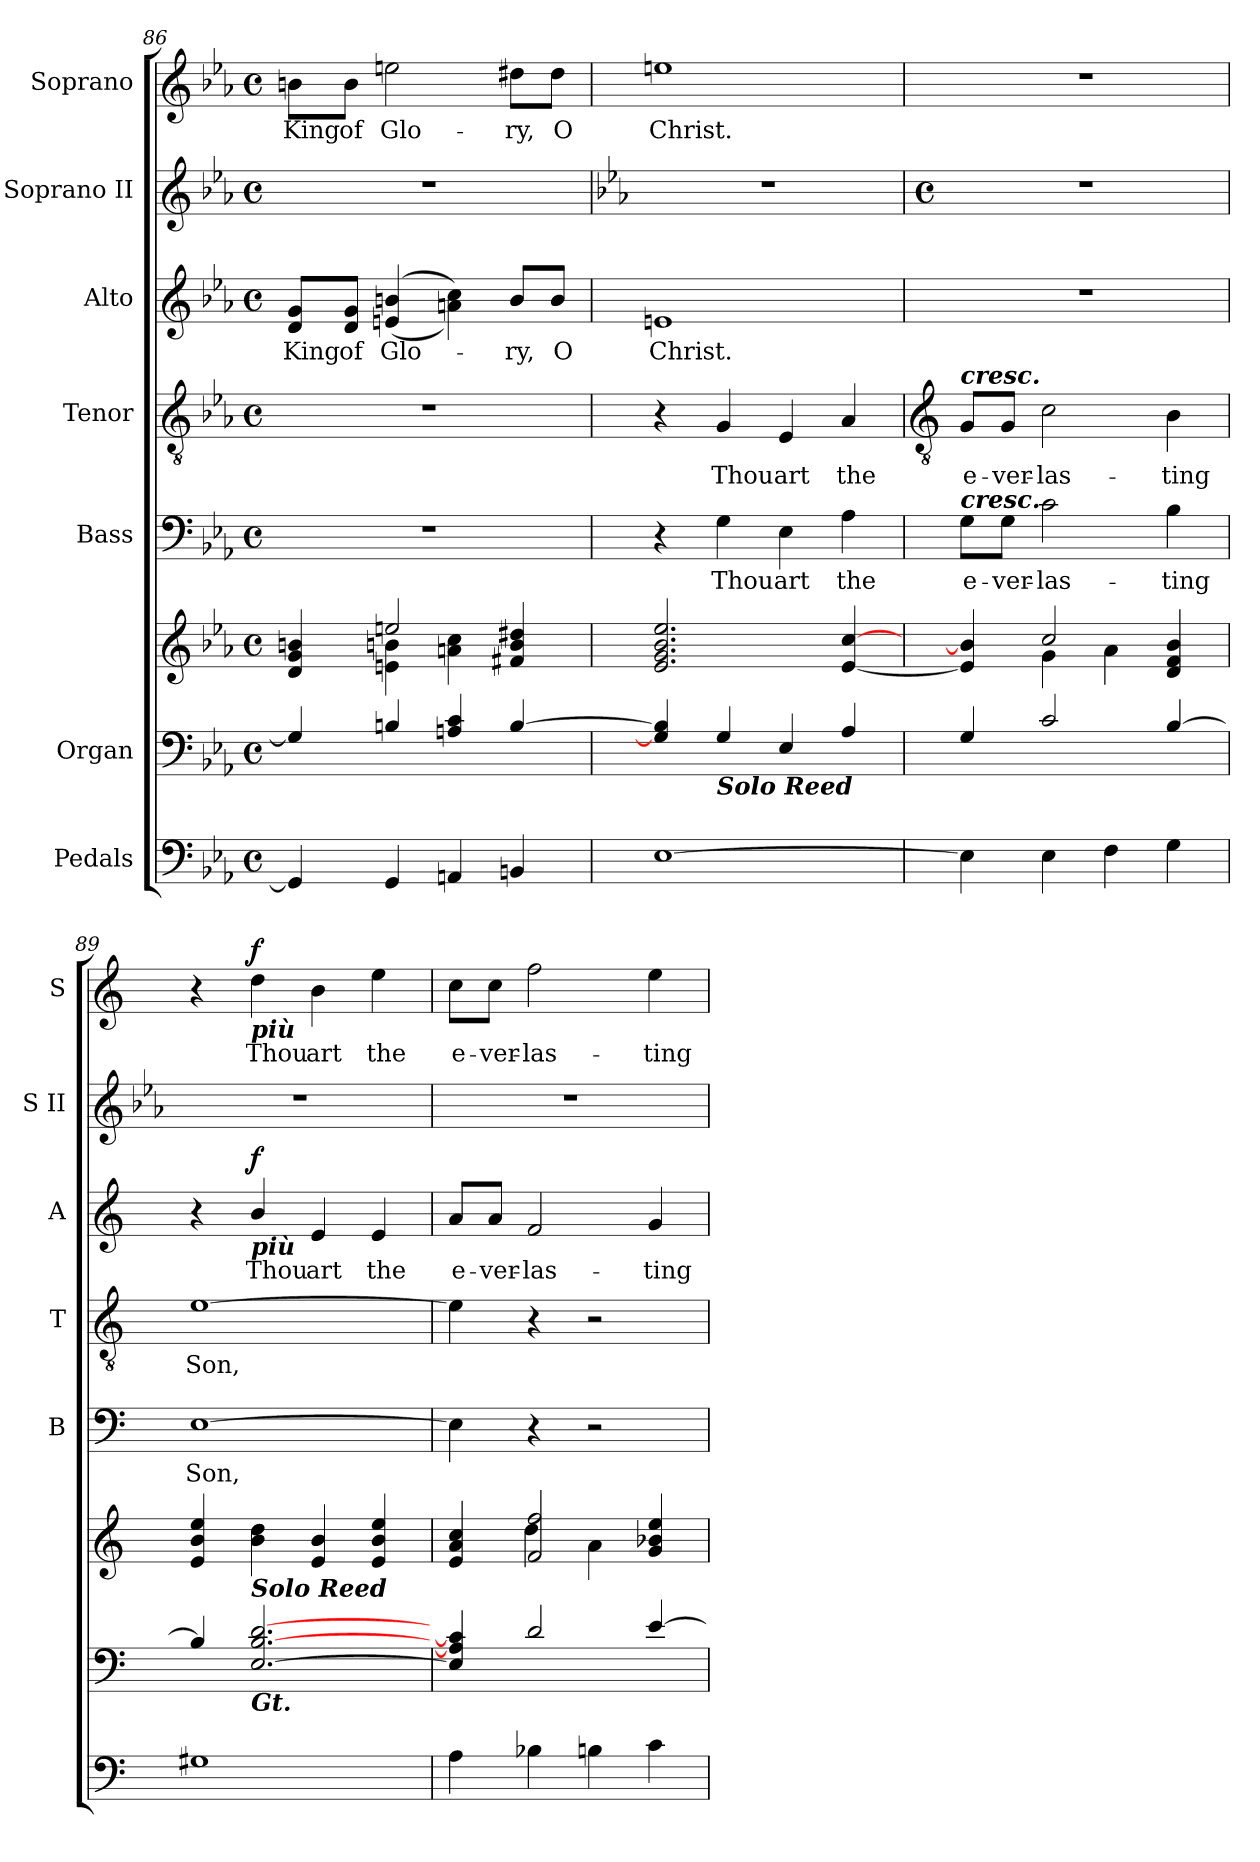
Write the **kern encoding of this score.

**kern	**kern	**kern	**kern	**text	**kern	**text	**kern	**text	**dynam	**kern	**kern	**text	**dynam
*part7	*part6	*part6	*part5	*part5	*part4	*part4	*part3	*part3	*part3	*part2	*part1	*part1	*part1
*staff8	*staff7	*staff6	*staff5	*staff5	*staff4	*staff4	*staff3	*staff3	*staff3	*staff2	*staff1	*staff1	*staff1
*I"Pedals	*I"Organ	*	*I"Bass	*	*I"Tenor	*	*I"Alto	*	*	*I"Soprano II	*I"Soprano	*	*
*	*	*	*I'B	*	*I'T	*	*I'A	*	*	*I'S II	*I'S	*	*
*clefF4	*clefF4	*clefG2	*clefF4	*	*clefGv2	*	*clefG2	*	*	*clefG2	*clefG2	*	*
*k[b-e-a-]	*k[b-e-a-]	*k[b-e-a-]	*k[b-e-a-]	*	*k[b-e-a-]	*	*k[b-e-a-]	*	*	*k[b-e-a-]	*k[b-e-a-]	*	*
*E-:	*E-:	*E-:	*E-:	*	*E-:	*	*E-:	*	*	*E-:	*E-:	*	*
*M4/4	*M4/4	*M4/4	*M4/4	*	*M4/4	*	*M4/4	*	*	*M4/4	*M4/4	*	*
*met(c)	*met(c)	*met(c)	*met(c)	*	*met(c)	*	*met(c)	*	*	*met(c)	*met(c)	*	*
=86	=86	=86	=86	=86	=86	=86	=86	=86	=86	=86	=86	=86	=86
*	*^	*^	*	*	*	*	*	*	*	*	*	*	*
!	!	!	!	!	!	!	!	!	!	!LO:LY:b	!	!	!	!LO:LY:b	!
4GG]	4G]	1ryy	4d/ 4g/ 4bn/	4ryy	1r	.	1r	.	8d/ 8g/L	King	.	1r	8bn\L	King	.
!	!	!	!	!	!	!	!	!	!	!LO:LY:b	!	!	!	!LO:LY:b	!
.	.	.	.	.	.	.	.	.	8d/ 8g/J	of	.	.	8b\J	of	.
!	!	!	!	!	!	!	!	!	!	!LO:LY:b	!	!	!	!LO:LY:b	!
4GG	4Bn	.	2een/	4en\ 4bn\	.	.	.	.	(<(<4en 4bn	Glo-	.	.	2een	Glo-	.
4AAn	4An 4c	.	.	4an\ 4cc\	.	.	.	.	4an 4cc))	.	.	.	.	.	.
!	!	!	!	!	!	!	!	!	!	!LO:LY:b	!	!	!	!LO:LY:b	!
4BBn	[4B	.	4ryy	4f#X/ 4b/ 4dd#X/	.	.	.	.	8b/L	ry,	.	.	8dd#X\L	-ry,	.
!	!	!	!	!	!	!	!	!	!	!LO:LY:b	!	!	!	!LO:LY:b	!
.	.	.	.	.	.	.	.	.	8b/J	O	.	.	8dd#\J	O	.
=87	=87	=87	=87	=87	=87	=87	=87	=87	=87	=87	=87	=87	=87	=87	=87
*k[]	*k[]	*	*k[]	*	*k[]	*	*k[]	*	*k[]	*	*	*	*k[]	*	*
*C:	*C:	*	*C:	*	*C:	*	*C:	*	*C:	*	*	*	*C:	*	*
!	!	!	!	!	!	!	!	!	!	!LO:LY:b	!	!	!	!LO:LY:b	!
[1E	4G] 4B]	1ryy	2.e/ 2.g/ 2.b/ 2.ee/	2ryy	4r	.	4r	.	1en	Christ.	.	1r	1een	Christ.	.
!	!LO:TX:b:Bi:t=Solo Reed	!	!	!	!	!	!	!	!	!	!	!	!	!	!
!	!	!	!	!	!	!LO:LY:b	!	!LO:LY:b	!	!	!	!	!	!	!
.	4G	.	.	.	4G	Thou	4G	Thou	.	.	.	.	.	.	.
!	!	!	!	!	!	!LO:LY:b	!	!LO:LY:b	!	!	!	!	!	!	!
.	4E	.	.	2ryy	4E	art	4E	art	.	.	.	.	.	.	.
!	!	!	!	!	!	!LO:LY:b	!	!LO:LY:b	!	!	!	!	!	!	!
.	4A	.	[4e/ [4cc/	.	4A	the	4A	the	.	.	.	.	.	.	.
!!LO:LB:g=z
=88	=88	=88	=88	=88	=88	=88	=88	=88	=88	=88	=88	=88	=88	=88	=88
*	*	*	*	*	*	*	*clefGv2	*	*	*	*	*	*	*	*
*	*	*	*	*	*	*	*	*	*	*	*	*M4/4	*	*	*
*	*	*	*	*	*	*	*	*	*	*	*	*met(c)	*	*	*
!	!	!	!	!	!	!	!LO:TX:a:Bi:t=cresc.	!	!	!	!	!	!	!	!
!	!	!	!	!	!LO:TX:a:Bi:t=cresc.	!	!	!	!	!	!	!	!	!	!
!	!	!	!	!	!	!LO:LY:b	!	!LO:LY:b	!	!	!	!	!	!	!
4E]	4G	1ryy	4e/] 4b/]	4ryy	8G\L	e-	8G/L	e-	1r	.	.	1r	1r	.	.
!	!	!	!	!	!	!LO:LY:b	!	!LO:LY:b	!	!	!	!	!	!	!
.	.	.	.	.	8G\J	-ver-	8G/J	-ver-	.	.	.	.	.	.	.
!	!	!	!	!	!	!LO:LY:b	!	!LO:LY:b	!	!	!	!	!	!	!
4E	2c	.	2cc/	4g\	2c	-las-	2c	-las-	.	.	.	.	.	.	.
4F	.	.	.	4a\	.	.	.	.	.	.	.	.	.	.	.
!	!	!	!	!	!	!LO:LY:b	!	!LO:LY:b	!	!	!	!	!	!	!
4G	[4B	.	4d/ 4f/ 4b/	4ryy	4B	-ting	4B	-ting	.	.	.	.	.	.	.
=89	=89	=89	=89	=89	=89	=89	=89	=89	=89	=89	=89	=89	=89	=89	=89
!	!	!	!	!	!	!LO:LY:b	!	!LO:LY:b	!	!	!	!	!	!	!
1G#X	4B]	1ryy	4e/ 4b/ 4ee/	2ryy	[1E	Son,	[1e	Son,	4r	.	.	1r	4r	.	.
!	!	!	!	!	!	!	!	!	!	!	!	!	!LO:TX:b:Bi:t=più	!	!
!	!	!	!	!	!	!	!	!	!LO:TX:b:Bi:t=più	!	!	!	!	!	!
!	!	!	!LO:TX:b:Bi:t=Solo Reed	!	!	!	!	!	!	!	!	!	!	!	!
!	!LO:TX:b:Bi:t=Gt.	!	!	!	!	!	!	!	!	!	!	!	!	!	!
!	!	!	!	!	!	!	!	!	!	!LO:LY:b	!LO:DY:b	!	!	!LO:LY:b	!LO:DY:b
.	[2.E [2.B [2.d	.	4b\ 4dd\	.	.	.	.	.	4b/	Thou	f	.	4dd	Thou	f
!	!	!	!	!	!	!	!	!	!	!LO:LY:b	!	!	!	!LO:LY:b	!
.	.	.	4e/ 4b/	2ryy	.	.	.	.	4e	art	.	.	4b	art	.
!	!	!	!	!	!	!	!	!	!	!LO:LY:b	!	!	!	!LO:LY:b	!
.	.	.	4e/ 4b/ 4ee/	.	.	.	.	.	4e	the	.	.	4ee	the	.
=90	=90	=90	=90	=90	=90	=90	=90	=90	=90	=90	=90	=90	=90	=90	=90
!	!	!	!	!	!	!	!	!	!	!LO:LY:b	!	!	!	!LO:LY:b	!
4A	4E] 4A] 4c]	1ryy	4e/ 4a/ 4cc/	4ryy	4E]	.	4e]	.	8a/L	e-	.	1r	8cc\L	e-	.
!	!	!	!	!	!	!	!	!	!	!LO:LY:b	!	!	!	!LO:LY:b	!
.	.	.	.	.	.	.	.	.	8a/J	-ver-	.	.	8cc\J	-ver-	.
!	!	!	!	!	!	!	!	!	!	!LO:LY:b	!	!	!	!LO:LY:b	!
4B-X	2d	.	2f/ 2ff/	4dd\	4r	.	4r	.	2f	-las-	.	.	2ff	-las-	.
4Bn	.	.	.	4a\	2r	.	2r	.	.	.	.	.	.	.	.
!	!	!	!	!	!	!	!	!	!	!LO:LY:b	!	!	!	!LO:LY:b	!
4c	[4e	.	4g/ 4b-X/ 4ee/	4ryy	.	.	.	.	4g	-ting	.	.	4ee	-ting	.
*	*v	*v	*	*	*	*	*	*	*	*	*	*	*	*	*
*	*	*v	*v	*	*	*	*	*	*	*	*	*	*	*
=	=	=	=	=	=	=	=	=	=	=	=	=	=
*-	*-	*-	*-	*-	*-	*-	*-	*-	*-	*-	*-	*-	*-
